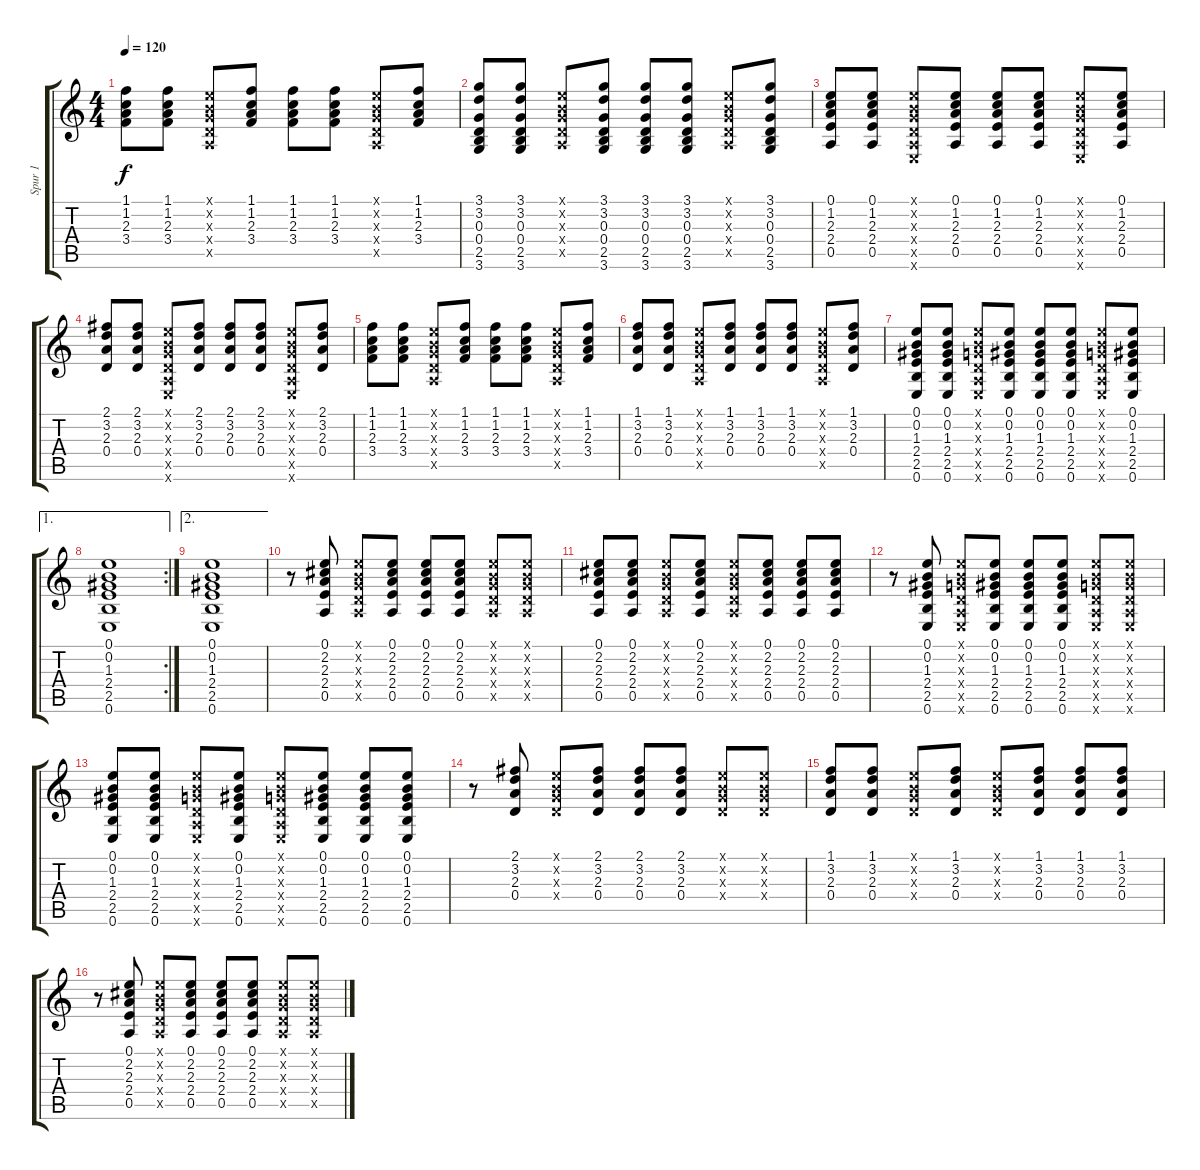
\track ("Spur 1" "Spur 1") {instrument acousticguitarsteel}
\staff {score tabs}
\tuning (E4 B3 G3 D3 A2 E2) {hide}
\ts (4 4)
\tempo 120
\clef g2
\ks c
(1.1 1.2 2.3 3.4).8{dy f} (1.1 1.2 2.3 3.4).8 (0.1{x} 0.2{x} 0.3{x} 0.4{x} 0.5{x}).8 (1.1 1.2 2.3 3.4).8 (1.1 1.2 2.3 3.4).8 (1.1 1.2 2.3 3.4).8 (0.1{x} 0.2{x} 0.3{x} 0.4{x} 0.5{x}).8 (1.1 1.2 2.3 3.4).8 |
(3.1 3.2 0.3 0.4 2.5 3.6).8 (3.1 3.2 0.3 0.4 2.5 3.6).8 (0.1{x} 0.2{x} 0.3{x} 0.4{x} 0.5{x}).8 (3.1 3.2 0.3 0.4 2.5 3.6).8 (3.1 3.2 0.3 0.4 2.5 3.6).8 (3.1 3.2 0.3 0.4 2.5 3.6).8 (0.1{x} 0.2{x} 0.3{x} 0.4{x} 0.5{x}).8 (3.1 3.2 0.3 0.4 2.5 3.6).8 |
(0.1 1.2 2.3 2.4 0.5).8 (0.1 1.2 2.3 2.4 0.5).8 (0.1{x} 0.2{x} 0.3{x} 0.4{x} 0.5{x} 0.6{x}).8 (0.1 1.2 2.3 2.4 0.5).8 (0.1 1.2 2.3 2.4 0.5).8 (0.1 1.2 2.3 2.4 0.5).8 (0.1{x} 0.2{x} 0.3{x} 0.4{x} 0.5{x} 0.6{x}).8 (0.1 1.2 2.3 2.4 0.5).8 |
(2.1 3.2 2.3 0.4).8 (2.1 3.2 2.3 0.4).8 (0.1{x} 0.2{x} 0.3{x} 0.4{x} 0.5{x} 0.6{x}).8 (2.1 3.2 2.3 0.4).8 (2.1 3.2 2.3 0.4).8 (2.1 3.2 2.3 0.4).8 (0.1{x} 0.2{x} 0.3{x} 0.4{x} 0.5{x} 0.6{x}).8 (2.1 3.2 2.3 0.4).8 |
(1.1 1.2 2.3 3.4).8 (1.1 1.2 2.3 3.4).8 (0.1{x} 0.2{x} 0.3{x} 0.4{x} 0.5{x}).8 (1.1 1.2 2.3 3.4).8 (1.1 1.2 2.3 3.4).8 (1.1 1.2 2.3 3.4).8 (0.1{x} 0.2{x} 0.3{x} 0.4{x} 0.5{x}).8 (1.1 1.2 2.3 3.4).8 |
(1.1 3.2 2.3 0.4).8 (1.1 3.2 2.3 0.4).8 (0.1{x} 0.2{x} 0.3{x} 0.4{x} 0.5{x}).8 (1.1 3.2 2.3 0.4).8 (1.1 3.2 2.3 0.4).8 (1.1 3.2 2.3 0.4).8 (0.1{x} 0.2{x} 0.3{x} 0.4{x} 0.5{x}).8 (1.1 3.2 2.3 0.4).8 |
(0.1 0.2 1.3 2.4 2.5 0.6).8 (0.1 0.2 1.3 2.4 2.5 0.6).8 (0.1{x} 0.2{x} 0.3{x} 0.4{x} 0.5{x} 0.6{x}).8 (0.1 0.2 1.3 2.4 2.5 0.6).8 (0.1 0.2 1.3 2.4 2.5 0.6).8 (0.1 0.2 1.3 2.4 2.5 0.6).8 (0.1{x} 0.2{x} 0.3{x} 0.4{x} 0.5{x} 0.6{x}).8 (0.1 0.2 1.3 2.4 2.5 0.6).8 |
\ae 1
\rc 2
(0.1 0.2 1.3 2.4 2.5 0.6).1 |
\ae 2
(0.1 0.2 1.3 2.4 2.5 0.6).1 |
r.8 (0.1 2.2 2.3 2.4 0.5).8 (0.1{x} 0.2{x} 0.3{x} 0.4{x} 0.5{x}).8 (0.1 2.2 2.3 2.4 0.5).8 (0.1 2.2 2.3 2.4 0.5).8 (0.1 2.2 2.3 2.4 0.5).8 (0.1{x} 0.2{x} 0.3{x} 0.4{x} 0.5{x}).8 (0.1{x} 0.2{x} 0.3{x} 0.4{x} 0.5{x}).8 |
(0.1 2.2 2.3 2.4 0.5).8 (0.1 2.2 2.3 2.4 0.5).8 (0.1{x} 0.2{x} 0.3{x} 0.4{x} 0.5{x}).8 (0.1 2.2 2.3 2.4 0.5).8 (0.1{x} 0.2{x} 0.3{x} 0.4{x} 0.5{x}).8 (0.1 2.2 2.3 2.4 0.5).8 (0.1 2.2 2.3 2.4 0.5).8 (0.1 2.2 2.3 2.4 0.5).8 |
r.8 (0.1 0.2 1.3 2.4 2.5 0.6).8 (0.1{x} 0.2{x} 0.3{x} 0.4{x} 0.5{x} 0.6{x}).8 (0.1 0.2 1.3 2.4 2.5 0.6).8 (0.1 0.2 1.3 2.4 2.5 0.6).8 (0.1 0.2 1.3 2.4 2.5 0.6).8 (0.1{x} 0.2{x} 0.3{x} 0.4{x} 0.5{x} 0.6{x}).8 (0.1{x} 0.2{x} 0.3{x} 0.4{x} 0.5{x} 0.6{x}).8 |
(0.1 0.2 1.3 2.4 2.5 0.6).8 (0.1 0.2 1.3 2.4 2.5 0.6).8 (0.1{x} 0.2{x} 0.3{x} 0.4{x} 0.5{x} 0.6{x}).8 (0.1 0.2 1.3 2.4 2.5 0.6).8 (0.1{x} 0.2{x} 0.3{x} 0.4{x} 0.5{x} 0.6{x}).8 (0.1 0.2 1.3 2.4 2.5 0.6).8 (0.1 0.2 1.3 2.4 2.5 0.6).8 (0.1 0.2 1.3 2.4 2.5 0.6).8 |
r.8 (2.1 3.2 2.3 0.4).8 (0.1{x} 0.2{x} 0.3{x} 0.4{x}).8 (2.1 3.2 2.3 0.4).8 (2.1 3.2 2.3 0.4).8 (2.1 3.2 2.3 0.4).8 (0.1{x} 0.2{x} 0.3{x} 0.4{x}).8 (0.1{x} 0.2{x} 0.3{x} 0.4{x}).8 |
(1.1 3.2 2.3 0.4).8 (1.1 3.2 2.3 0.4).8 (0.1{x} 0.2{x} 0.3{x} 0.4{x}).8 (1.1 3.2 2.3 0.4).8 (0.1{x} 0.2{x} 0.3{x} 0.4{x}).8 (1.1 3.2 2.3 0.4).8 (1.1 3.2 2.3 0.4).8 (1.1 3.2 2.3 0.4).8 |
r.8 (0.1 2.2 2.3 2.4 0.5).8 (0.1{x} 0.2{x} 0.3{x} 0.4{x} 0.5{x}).8 (0.1 2.2 2.3 2.4 0.5).8 (0.1 2.2 2.3 2.4 0.5).8 (0.1 2.2 2.3 2.4 0.5).8 (0.1{x} 0.2{x} 0.3{x} 0.4{x} 0.5{x}).8 (0.1{x} 0.2{x} 0.3{x} 0.4{x} 0.5{x}).8
